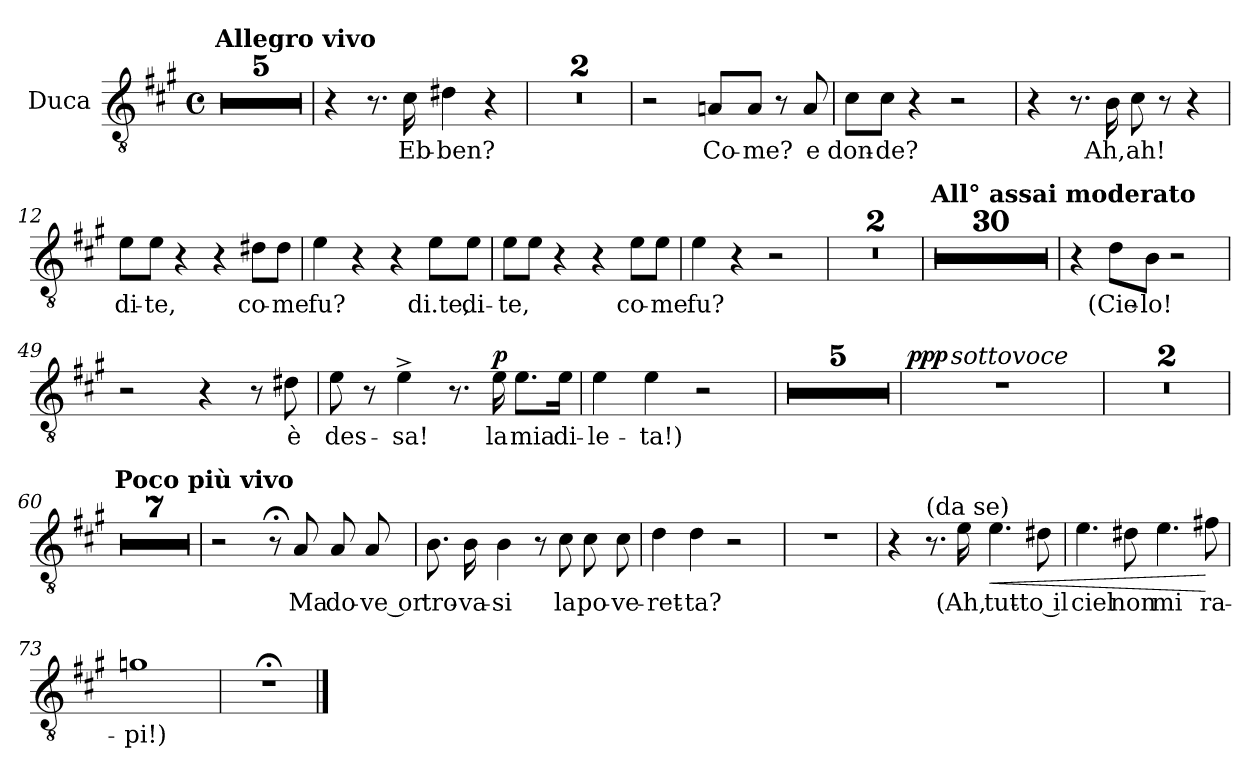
**kern	**text	**dynam
*part1	*part1	*part1
*staff1	*staff1	*staff1
*I"Duca	*	*
*I'D	*	*
*clefGv2	*	*
*k[f#c#g#]	*	*
*A:	*	*
*M4/4	*	*
*met(c)	*	*
*MM96	*	*
=1	=1	=1
!LO:TX:a:B:t=Allegro vivo	!	!
1r	.	.
=2	=2	=2
1r	.	.
=3	=3	=3
1r	.	.
!!LO:PB:g=z
=4	=4	=4
1r	.	.
=5	=5	=5
1r	.	.
=6	=6	=6
4r	.	.
8.r	.	.
!	!LO:LY:b	!
16c#\	Eb-	.
!	!LO:LY:b	!
4d#X\	-ben?	.
4r	.	.
!!LO:PB:g=z
=7	=7	=7
1r	.	.
=8	=8	=8
1r	.	.
=9	=9	=9
2r	.	.
!	!LO:LY:b	!
8An/L	Co-	.
!	!LO:LY:b	!
8A/J	-me?	.
8r	.	.
!	!LO:LY:b	!
8A/	e	.
!!LO:PB:g=z
=10	=10	=10
!	!LO:LY:b	!
8c#\L	don-	.
!	!LO:LY:b	!
8c#\J	-de?	.
4r	.	.
2r	.	.
=11	=11	=11
4r	.	.
8.r	.	.
!	!LO:LY:b	!
16B\	Ah,	.
!	!LO:LY:b	!
8c#\	ah!	.
8r	.	.
4r	.	.
=12	=12	=12
!	!LO:LY:b	!
8e\L	di-	.
!	!LO:LY:b	!
8e\J	-te,	.
4r	.	.
4r	.	.
!	!LO:LY:b	!
8d#X\L	co-	.
!	!LO:LY:b	!
8d#\J	-me	.
!!LO:PB:g=z
=13	=13	=13
!	!LO:LY:b	!
4e\	fu?	.
4r	.	.
4r	.	.
!	!LO:LY:b	!
8e\L	di.te,	.
!	!LO:LY:b	!
8e\J	di-	.
=14	=14	=14
!	!LO:LY:b	!
8e\L	-te,	.
8e\J	.	.
4r	.	.
4r	.	.
!	!LO:LY:b	!
8e\L	co-	.
!	!LO:LY:b	!
8e\J	-me	.
=15	=15	=15
!	!LO:LY:b	!
4e\	fu?	.
4r	.	.
2r	.	.
=16	=16	=16
1r	.	.
=17	=17	=17
1r;	.	.
!!LO:LB:g=z
=18	=18	=18
*MM96	*	*
!LO:TX:a:B:t=All° assai moderato	!	!
1r	.	.
=19	=19	=19
1r	.	.
=20	=20	=20
1r	.	.
!!LO:PB:g=z
=21	=21	=21
1r	.	.
=22	=22	=22
1r	.	.
=23	=23	=23
1r	.	.
!!LO:PB:g=z
=24	=24	=24
1r	.	.
=25	=25	=25
1r	.	.
!!LO:PB:g=z
=26	=26	=26
1r	.	.
=27	=27	=27
1r	.	.
!!LO:PB:g=z
=28	=28	=28
1r	.	.
=29	=29	=29
1r	.	.
=30	=30	=30
1r	.	.
!!LO:PB:g=z
=31	=31	=31
1r	.	.
=32	=32	=32
1r	.	.
!!LO:PB:g=z
=33	=33	=33
1r	.	.
=34	=34	=34
1r	.	.
!!LO:PB:g=z
=35	=35	=35
1r	.	.
=36	=36	=36
1r	.	.
=37	=37	=37
1r	.	.
!!LO:PB:g=z
=38	=38	=38
1r	.	.
=39	=39	=39
1r	.	.
!!LO:PB:g=z
=40	=40	=40
1r	.	.
=41	=41	=41
1r	.	.
!!LO:PB:g=z
=42	=42	=42
1r	.	.
=43	=43	=43
1r	.	.
!!LO:PB:g=z
=44	=44	=44
1r	.	.
=45	=45	=45
1r	.	.
!!LO:PB:g=z
=46	=46	=46
1r	.	.
=47	=47	=47
1r	.	.
!!LO:PB:g=z
=48	=48	=48
4r	.	.
!	!LO:LY:b	!
8d\L	(Cie-	.
!	!LO:LY:b	!
8B\J	-lo!	.
2r	.	.
=49	=49	=49
2r	.	.
4r	.	.
8r	.	.
!	!LO:LY:b	!
8d#X\	è	.
!!LO:PB:g=z
=50	=50	=50
!	!LO:LY:b	!
8e\	des-	.
8r	.	.
!	!LO:LY:b	!
4e^\	-sa!	.
8.r	.	.
!	!LO:LY:b	!LO:DY:a
16e\	la	p
!	!LO:LY:b	!
8.e\L	mia	.
!	!LO:LY:b	!
16e\Jk	di-	.
=51	=51	=51
!	!LO:LY:b	!
4e\	-le-	.
!	!LO:LY:b	!
4e\	-ta!)	.
2r	.	.
!!LO:PB:g=z
=52	=52	=52
1r	.	.
=53	=53	=53
1r	.	.
!!LO:PB:g=z
=54	=54	=54
1r	.	.
=55	=55	=55
1r	.	.
!!LO:PB:g=z
=56	=56	=56
1r	.	.
=57	=57	=57
!	!	!LO:DY:a
*^	*	*
1r	8.ryy	.	ppp
!	!LO:TX:a:i:t=sottovoce	!	!
.	2ryy	.	.
.	4ryy	.	.
.	16ryy	.	.
*v	*v	*	*
!!LO:PB:g=z
=58	=58	=58
1r	.	.
=59	=59	=59
1r	.	.
!!LO:PB:g=z
=60	=60	=60
*MM100	*	*
!LO:TX:a:B:t=Poco più vivo	!	!
1r	.	.
=61	=61	=61
1r	.	.
!!LO:PB:g=z
=62	=62	=62
1r	.	.
=63	=63	=63
1r	.	.
!!LO:PB:g=z
=64	=64	=64
1r	.	.
=65	=65	=65
1r	.	.
!!LO:PB:g=z
=66	=66	=66
1r	.	.
=67	=67	=67
2r	.	.
8r;<	.	.
!	!LO:LY:b	!
8A/	Ma	.
!	!LO:LY:b	!
8A/	do-	.
!	!LO:LY:b	!
8A/	ve or	.
=68	=68	=68
!	!LO:LY:b	!
8.B\	tro-	.
!	!LO:LY:b	!
16B\	-va-	.
!	!LO:LY:b	!
4B\	-si	.
8r	.	.
!	!LO:LY:b	!
8c#\	la	.
!	!LO:LY:b	!
8c#\	po-	.
!	!LO:LY:b	!
8c#\	-ve-	.
!!LO:PB:g=z
=69	=69	=69
!	!LO:LY:b	!
4d\	-ret-	.
!	!LO:LY:b	!
4d\	-ta?	.
2r	.	.
=70	=70	=70
1r	.	.
!!LO:PB:g=z
=71	=71	=71
4r	.	.
!LO:TX:a:t=(da se)	!	!
8.r	.	.
!	!LO:LY:b	!
16e\	(Ah,	.
!	!LO:LY:b	!LO:HP:b
4.e\	tut-	<
!	!LO:LY:b	!
8d#X\	to il	.
!!LO:LB:g=z
=72	=72	=72
!	!LO:LY:b	!
4.e\	ciel	.
!	!LO:LY:b	!
8d#X\	non	.
!	!LO:LY:b	!
4.e\	mi	.
!	!LO:LY:b	!
8f#X\	ra-	[
=73	=73	=73
!	!LO:LY:b	!
1gn	-pi!)	.
=74	=74	=74
1r;	.	.
==	==	==
*-	*-	*-
